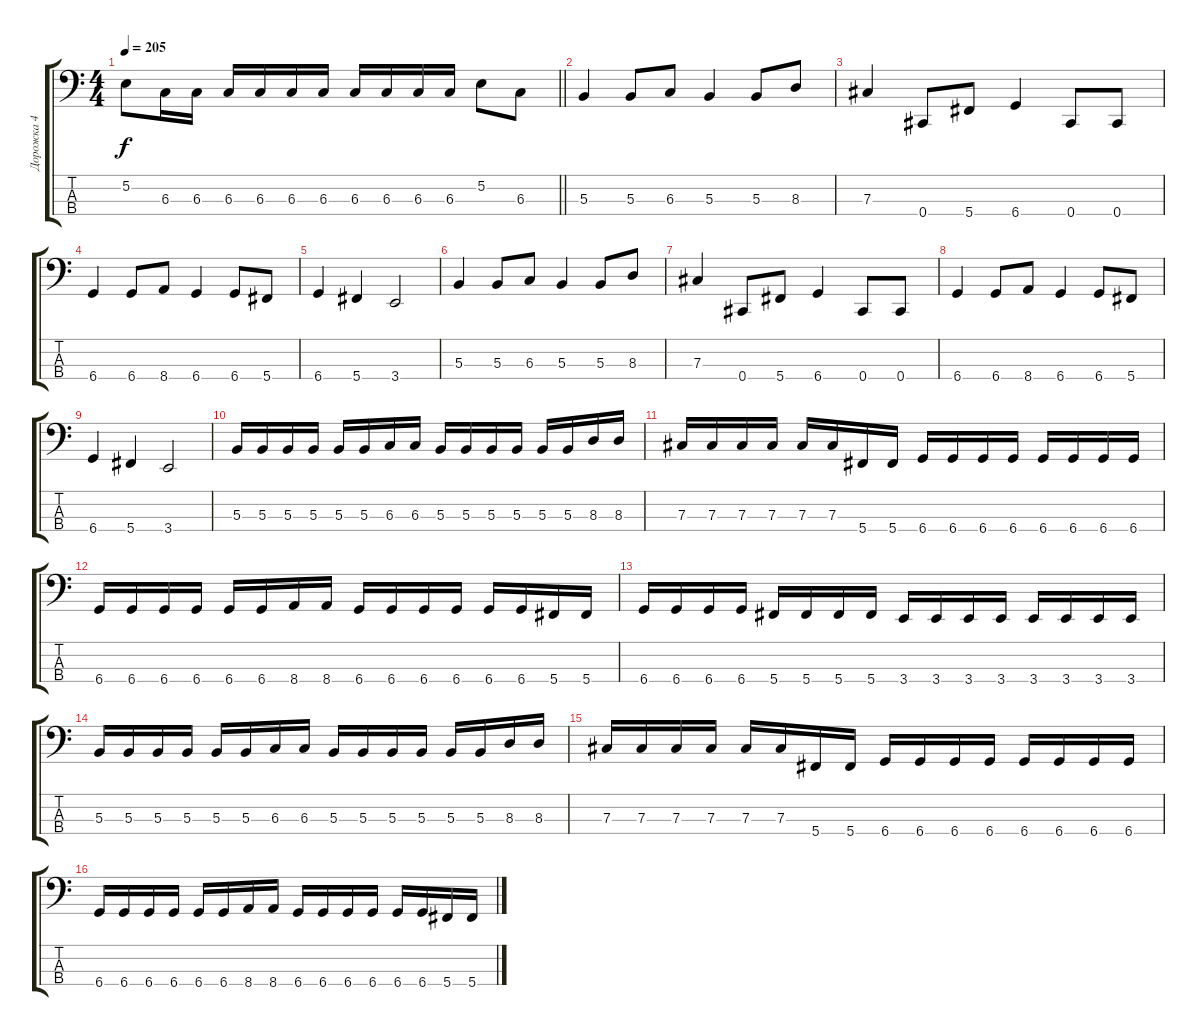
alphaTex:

\track ("Дорожка 4" "Дорожка 4") {instrument electricbasspick}
\staff {score tabs}
\tuning (E2 B1 Gb1 Db1) {hide}
\ts (4 4)
\tempo 205
\clef f4
\barLineRight lightlight
\ks c
5.2.8{dy f} 6.3.16 6.3.16 6.3.16 6.3.16 6.3.16 6.3.16 6.3.16 6.3.16 6.3.16 6.3.16 5.2.8 6.3.8 |
5.3.4 5.3.8 6.3.8 5.3.4 5.3.8 8.3.8 |
7.3.4 0.4.8 5.4.8 6.4.4 0.4.8 0.4.8 |
6.4.4 6.4.8 8.4.8 6.4.4 6.4.8 5.4.8 |
6.4.4 5.4.4 3.4.2 |
5.3.4 5.3.8 6.3.8 5.3.4 5.3.8 8.3.8 |
7.3.4 0.4.8 5.4.8 6.4.4 0.4.8 0.4.8 |
6.4.4 6.4.8 8.4.8 6.4.4 6.4.8 5.4.8 |
6.4.4 5.4.4 3.4.2 |
5.3.16 5.3.16 5.3.16 5.3.16 5.3.16 5.3.16 6.3.16 6.3.16 5.3.16 5.3.16 5.3.16 5.3.16 5.3.16 5.3.16 8.3.16 8.3.16 |
7.3.16 7.3.16 7.3.16 7.3.16 7.3.16 7.3.16 5.4.16 5.4.16 6.4.16 6.4.16 6.4.16 6.4.16 6.4.16 6.4.16 6.4.16 6.4.16 |
6.4.16 6.4.16 6.4.16 6.4.16 6.4.16 6.4.16 8.4.16 8.4.16 6.4.16 6.4.16 6.4.16 6.4.16 6.4.16 6.4.16 5.4.16 5.4.16 |
6.4.16 6.4.16 6.4.16 6.4.16 5.4.16 5.4.16 5.4.16 5.4.16 3.4.16 3.4.16 3.4.16 3.4.16 3.4.16 3.4.16 3.4.16 3.4.16 |
5.3.16 5.3.16 5.3.16 5.3.16 5.3.16 5.3.16 6.3.16 6.3.16 5.3.16 5.3.16 5.3.16 5.3.16 5.3.16 5.3.16 8.3.16 8.3.16 |
7.3.16 7.3.16 7.3.16 7.3.16 7.3.16 7.3.16 5.4.16 5.4.16 6.4.16 6.4.16 6.4.16 6.4.16 6.4.16 6.4.16 6.4.16 6.4.16 |
6.4.16 6.4.16 6.4.16 6.4.16 6.4.16 6.4.16 8.4.16 8.4.16 6.4.16 6.4.16 6.4.16 6.4.16 6.4.16 6.4.16 5.4.16 5.4.16
